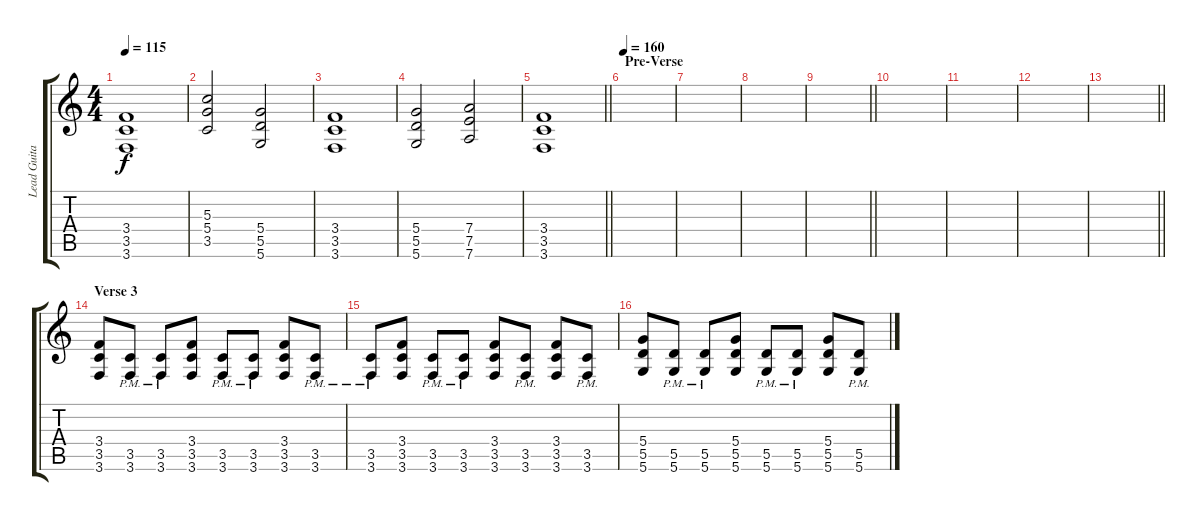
\track ("Lead Guitar" "Lead Guita") {instrument distortionguitar}
\staff {score tabs}
\tuning (E4 B3 G3 D3 A2 D2) {hide}
\ts (4 4)
\tempo 115
\clef g2
\ks c
(3.4 3.5 3.6).1{dy f} |
(5.3 5.4 3.5).2 (5.4 5.5 5.6).2 |
(3.4 3.5 3.6).1 |
(5.4 5.5 5.6).2 (7.4 7.5 7.6).2 |
\barLineRight lightlight
(3.4 3.5 3.6).1 |
\section ("" "Pre-Verse")
\tempo 160
|
|
|
\barLineRight lightlight
|
|
|
|
\barLineRight lightlight
|
\section ("" "Verse 3")
(3.4 3.5 3.6).8 (3.5{pm} 3.6{pm}).8 (3.5{pm} 3.6{pm}).8 (3.4 3.5 3.6).8 (3.5{pm} 3.6{pm}).8 (3.5{pm} 3.6{pm}).8 (3.4 3.5 3.6).8 (3.5{pm} 3.6{pm}).8 |
(3.5{pm} 3.6{pm}).8 (3.4 3.5 3.6).8 (3.5{pm} 3.6{pm}).8 (3.5{pm} 3.6{pm}).8 (3.4 3.5 3.6).8 (3.5{pm} 3.6{pm}).8 (3.4 3.5 3.6).8 (3.5{pm} 3.6{pm}).8 |
(5.4 5.5 5.6).8 (5.5{pm} 5.6{pm}).8 (5.5{pm} 5.6{pm}).8 (5.4 5.5 5.6).8 (5.5{pm} 5.6{pm}).8 (5.5{pm} 5.6{pm}).8 (5.4 5.5 5.6).8 (5.5{pm} 5.6{pm}).8
